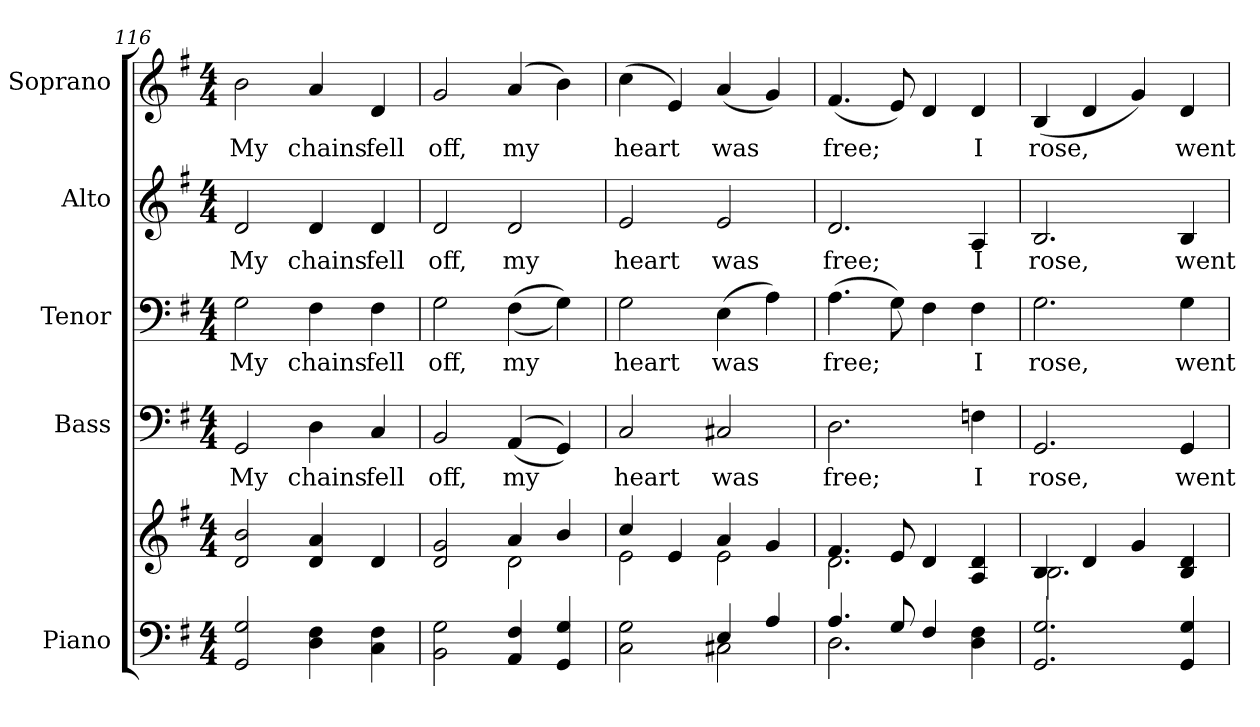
**kern	**kern	**kern	**text	**kern	**text	**kern	**text	**kern	**text
*part5	*part5	*part4	*part4	*part3	*part3	*part2	*part2	*part1	*part1
*staff6	*staff5	*staff4	*staff4	*staff3	*staff3	*staff2	*staff2	*staff1	*staff1
*I"Piano	*	*I"Bass	*	*I"Tenor	*	*I"Alto	*	*I"Soprano	*
*I'Pno.	*	*I'B.	*	*I'T.	*	*I'A.	*	*I'S.	*
*clefF4	*clefG2	*clefF4	*	*clefF4	*	*clefG2	*	*clefG2	*
*k[f#]	*k[f#]	*k[f#]	*	*k[f#]	*	*k[f#]	*	*k[f#]	*
*G:	*G:	*G:	*	*G:	*	*G:	*	*G:	*
*M4/4	*M4/4	*M4/4	*	*M4/4	*	*M4/4	*	*M4/4	*
=116	=116	=116	=116	=116	=116	=116	=116	=116	=116
!	!	!	!LO:LY:b:color=#000000	!	!	!	!	!	!
!	!	!	!	!	!LO:LY:b:color=#000000	!	!	!	!
!	!	!	!	!	!	!	!LO:LY:b:color=#000000	!	!
!	!	!	!	!	!	!	!	!	!LO:LY:b:color=#000000
2GGi/ 2Gi	2di/ 2bi	2GGi/	My	2Gi\	My	2di/	My	2bi\	My
!	!	!	!LO:LY:b:color=#000000	!	!	!	!	!	!
!	!	!	!	!	!LO:LY:b:color=#000000	!	!	!	!
!	!	!	!	!	!	!	!LO:LY:b:color=#000000	!	!
!	!	!	!	!	!	!	!	!	!LO:LY:b:color=#000000
4Di\ 4F#i	4di/ 4ai	4Di\	chains	4F#i\	chains	4di/	chains	4ai/	chains
!	!	!	!LO:LY:b:color=#000000	!	!	!	!	!	!
!	!	!	!	!	!LO:LY:b:color=#000000	!	!	!	!
!	!	!	!	!	!	!	!LO:LY:b:color=#000000	!	!
!	!	!	!	!	!	!	!	!	!LO:LY:b:color=#000000
4Ci\ 4F#i	4di/	4Ci/	fell	4F#i\	fell	4di/	fell	4di/	fell
!!LO:PB:g=z
=117	=117	=117	=117	=117	=117	=117	=117	=117	=117
*	*^	*	*	*	*	*	*	*	*
!	!	!	!	!LO:LY:b:color=#000000	!	!	!	!	!	!
!	!	!	!	!	!	!LO:LY:b:color=#000000	!	!	!	!
!	!	!	!	!	!	!	!	!LO:LY:b:color=#000000	!	!
!	!	!	!	!	!	!	!	!	!	!LO:LY:b:color=#000000
2BBi\ 2Gi	2di/ 2gi	2ryy	2BBi/	off,	2Gi\	off,	2di/	off,	2gi/	off,
!	!	!	!	!LO:LY:b:color=#000000	!	!	!	!	!	!
!	!	!	!	!	!	!LO:LY:b:color=#000000	!	!	!	!
!	!	!	!	!	!	!	!	!LO:LY:b:color=#000000	!	!
!	!	!	!	!	!	!	!	!	!	!LO:LY:b:color=#000000
4AAi/ 4F#i	4ai/	2di\	((4AAi/	my	((4F#i\	my	2di/	my	(4ai/	my
4GGi/ 4Gi	4bi/	.	4GGi/))	.	4Gi\))	.	.	.	4bi\)	.
=118	=118	=118	=118	=118	=118	=118	=118	=118	=118	=118
*^	*	*	*	*	*	*	*	*	*	*
!	!	!	!	!	!LO:LY:b:color=#000000	!	!	!	!	!	!
!	!	!	!	!	!	!	!LO:LY:b:color=#000000	!	!	!	!
!	!	!	!	!	!	!	!	!	!LO:LY:b:color=#000000	!	!
!	!	!	!	!	!	!	!	!	!	!	!LO:LY:b:color=#000000
2Ci\ 2Gi	2ryy	4cci/	2ei\	2Ci/	heart	2Gi\	heart	2ei/	heart	(4cci\	heart
.	.	4ei/	.	.	.	.	.	.	.	4ei/)	.
!	!	!	!	!	!LO:LY:b:color=#000000	!	!	!	!	!	!
!	!	!	!	!	!	!	!LO:LY:b:color=#000000	!	!	!	!
!	!	!	!	!	!	!	!	!	!LO:LY:b:color=#000000	!	!
!	!	!	!	!	!	!	!	!	!	!	!LO:LY:b:color=#000000
4Ei/	2C#Xi\	4ai/	2ei\	2C#Xi/	was	(4Ei\	was	2ei/	was	(4ai/	was
4Ai/	.	4gi/	.	.	.	4Ai\)	.	.	.	4gi/)	.
=119	=119	=119	=119	=119	=119	=119	=119	=119	=119	=119	=119
!	!	!	!	!	!LO:LY:b:color=#000000	!	!	!	!	!	!
!	!	!	!	!	!	!	!LO:LY:b:color=#000000	!	!	!	!
!	!	!	!	!	!	!	!	!	!LO:LY:b:color=#000000	!	!
!	!	!	!	!	!	!	!	!	!	!	!LO:LY:b:color=#000000
4.Ai/	2.Di\	4.f#i/	2.di\	2.Di\	free;	(4.Ai\	free;	2.di/	free;	(4.f#i/	free;
8Gi/	.	8ei/	.	.	.	8Gi\)	.	.	.	8ei/)	.
4F#i/	.	4di/	.	.	.	4F#i\	.	.	.	4di/	.
!	!	!	!	!	!LO:LY:b:color=#000000	!	!	!	!	!	!
!	!	!	!	!	!	!	!LO:LY:b:color=#000000	!	!	!	!
!	!	!	!	!	!	!	!	!	!LO:LY:b:color=#000000	!	!
!	!	!	!	!	!	!	!	!	!	!	!LO:LY:b:color=#000000
4Di\ 4F#i	4ryy	4Ai/ 4di	4ryy	4Fni\	I	4F#i\	I	4Ai/	I	4di/	I
*v	*v	*	*	*	*	*	*	*	*	*	*
=120	=120	=120	=120	=120	=120	=120	=120	=120	=120	=120
*^	*	*	*	*	*	*	*	*	*	*
!	!	!	!	!	!LO:LY:b:color=#000000	!	!	!	!	!	!
*v	*v	*	*	*	*	*	*	*	*	*	*
*^	*	*	*	*	*	*	*	*	*	*
!	!	!	!	!	!	!	!LO:LY:b:color=#000000	!	!	!	!
*v	*v	*	*	*	*	*	*	*	*	*	*
*^	*	*	*	*	*	*	*	*	*	*
!	!	!	!	!	!	!	!	!	!LO:LY:b:color=#000000	!	!
*v	*v	*	*	*	*	*	*	*	*	*	*
*^	*	*	*	*	*	*	*	*	*	*
!	!	!	!	!	!	!	!	!	!	!	!LO:LY:b:color=#000000
*v	*v	*	*	*	*	*	*	*	*	*	*
2.GGi/ 2.Gi	4Bi/	2.Bi\	2.GGi/	rose,	2.Gi\	rose,	2.Bi/	rose,	(4Bi/	rose,
.	4di/	.	.	.	.	.	.	.	4di/	.
.	4gi/	.	.	.	.	.	.	.	4gi/)	.
!	!	!	!	!LO:LY:b:color=#000000	!	!	!	!	!	!
!	!	!	!	!	!	!LO:LY:b:color=#000000	!	!	!	!
!	!	!	!	!	!	!	!	!LO:LY:b:color=#000000	!	!
!	!	!	!	!	!	!	!	!	!	!LO:LY:b:color=#000000
4GGi/ 4Gi	4Bi/ 4di	4ryy	4GGi/	went	4Gi\	went	4Bi/	went	4di/	went
*	*v	*v	*	*	*	*	*	*	*	*
=	=	=	=	=	=	=	=	=	=
*-	*-	*-	*-	*-	*-	*-	*-	*-	*-
